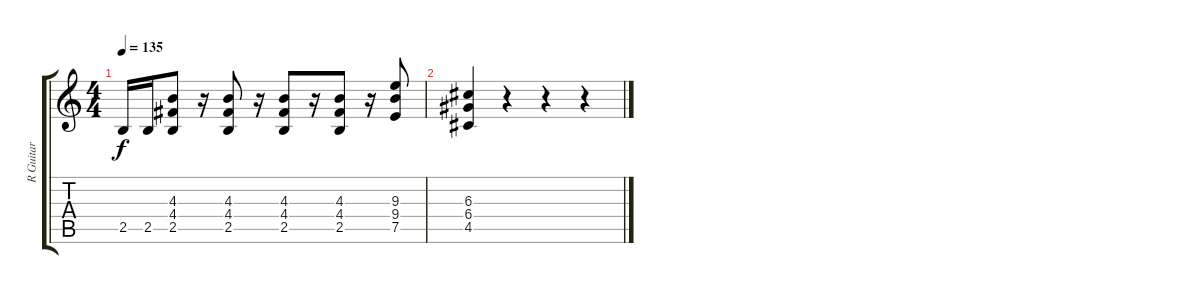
\track ("R Guitar" "R Guitar") {instrument distortionguitar}
\staff {score tabs}
\tuning (E4 B3 G3 D3 A2 E2) {hide}
\ts (4 4)
\tempo 135
\clef g2
\ks c
2.5.16{dy f} 2.5.16 (4.3 4.4 2.5).8 r.16 (4.3 4.4 2.5).8 r.16 (4.3 4.4 2.5).8 r.16 (4.3 4.4 2.5).8 r.16 (9.3 9.4 7.5).8 |
(6.3 6.4 4.5).4 r.4 r.4 r.4
